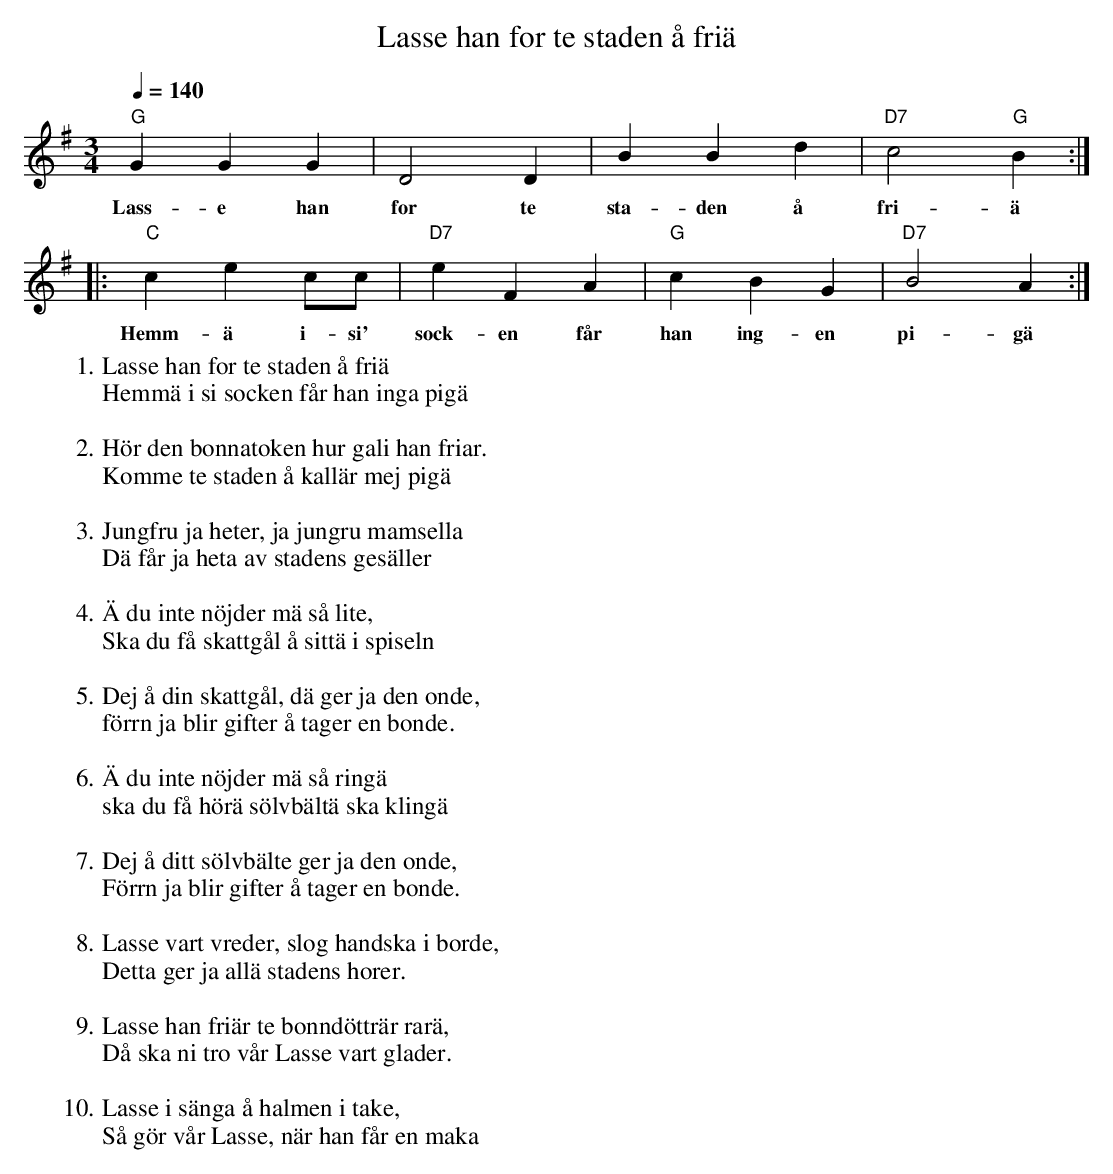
X:1
T: Lasse han for te staden å friä
M: 3/4
L: 1/4
Q: 140
K: G
O: Södermanland
W: 1. Lasse han for te staden å friä
W: Hemmä i si socken får han inga pigä
W:
W: 2. Hör den bonnatoken hur gali han friar.
W: Komme te staden å kallär mej pigä
W:
W: 3. Jungfru ja heter, ja jungru mamsella
W: Dä får ja heta av stadens gesäller
W:
W: 4. Ä du inte nöjder mä så lite,
W: Ska du få skattgål å sittä i spiseln
W:
W: 5. Dej å din skattgål, dä ger ja den onde,
W: förrn ja blir gifter å tager en bonde.
W:
W: 6. Ä du inte nöjder mä så ringä
W: ska du få hörä sölvbältä ska klingä
W:
W: 7. Dej å ditt sölvbälte ger ja den onde,
W: Förrn ja blir gifter å tager en bonde.
W:
W: 8. Lasse vart vreder, slog handska i borde,
W: Detta ger ja allä stadens horer.
W:
W: 9. Lasse han friär te bonndötträr rarä,
W: Då ska ni tro vår Lasse vart glader.
W:
W: 10. Lasse i sänga å halmen i take,
W: Så gör vår Lasse, när han får en maka
"G"G G G|D2 D|BBd|"D7"c2 "G"B :|
w: Lass-e han for te sta-den å fri-ä
|:"C"ce c/2c/2|"D7"eFA|"G"cBG|"D7"B2A:|
w: Hemm-ä i-si' sock-en får han ing-en pi-gä
